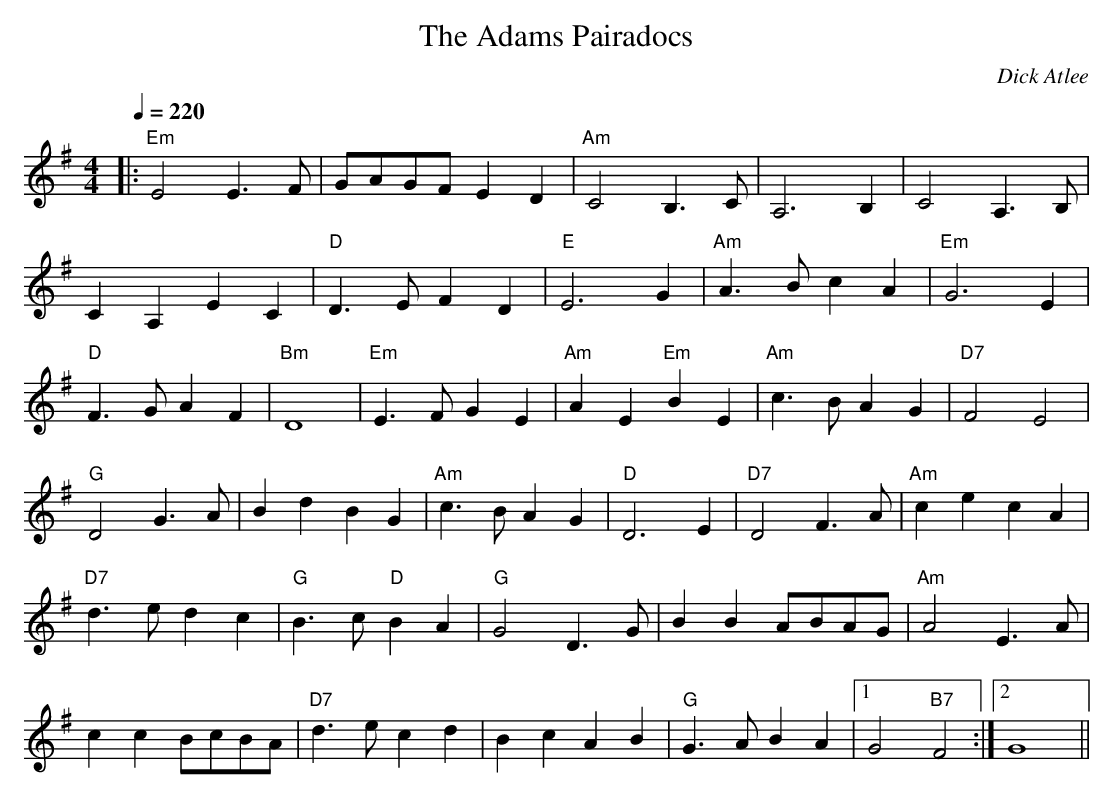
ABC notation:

X:1
T:The Adams Pairadocs
M:4/4
L:1/4
Q:1/4=220
C:Dick Atlee
K:Em
|: "Em" E2 E>F | G/2A/2G/2F/2 ED | "Am" C2 B,>C | A,3 B, | C2 A,>B, | !
CA, EC | "D" D>E FD | "E" E3 G | "Am" A>B cA | "Em" G3 E | !
"D" F>G AF | "Bm" D4 |"Em" E>F GE | "Am" AE "Em" BE | "Am" c>B AG | "D7" F2 E2 | !
"G" D2 G>A | Bd BG | "Am" c>B AG | "D" D3 E | "D7" D2 F>A | "Am" ce cA | !
"D7" d>e dc | "G" B>c "D" BA | "G" G2 D>G | BB A/2B/2A/2G/2 | "Am" A2 E>A | !
cc B/2c/2B/2A/2 | "D7" d>e cd | Bc AB  | "G" G>A BA |[1 G2 "B7" F2 :|[2 G4 ||
